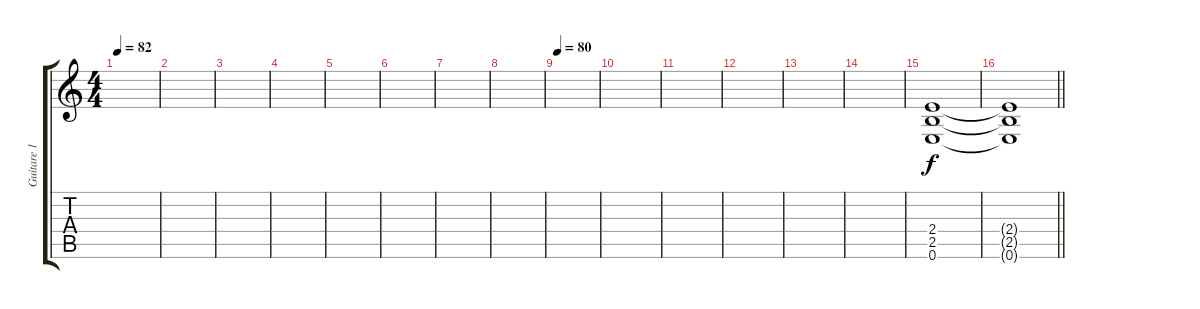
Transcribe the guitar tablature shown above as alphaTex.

\track ("Guitare 1" "Guitare 1") {instrument distortionguitar}
\staff {score tabs}
\tuning (E4 B3 G3 D3 A2 E2) {hide}
\ts (4 4)
\tempo 82
\clef g2
\ks c
|
|
|
|
|
|
|
|
\tempo 80
|
|
|
|
|
|
(2.4 2.5 0.6).1{volume 10} |
\barLineRight lightlight
(2.4{t} 2.5{t} 0.6{t}).1
